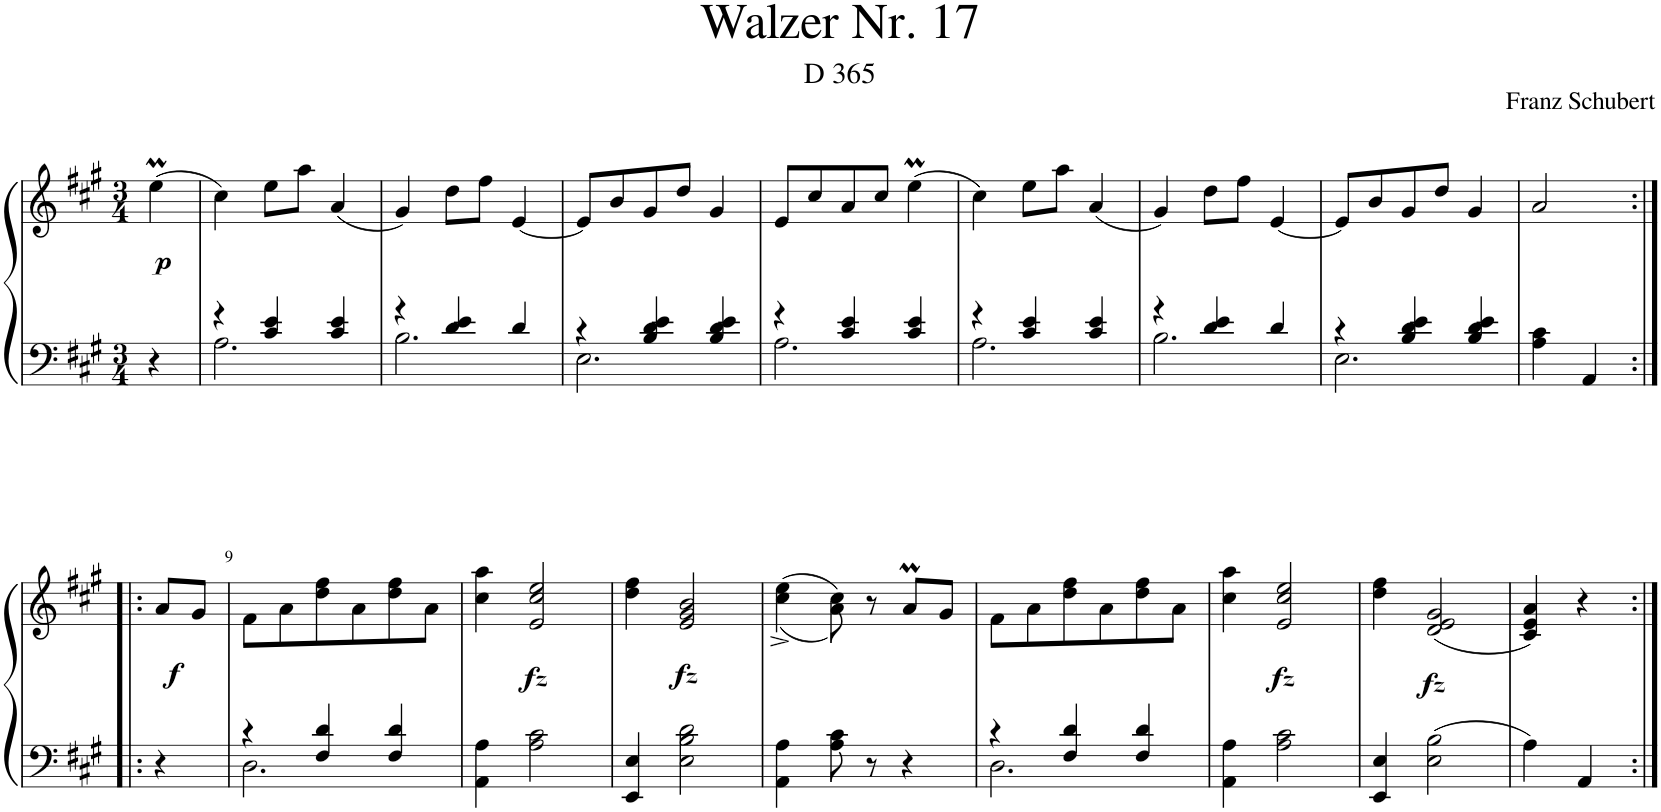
**kern	**kern	**dynam
*part1	*part1	*part1
*staff2	*staff1	*staff1/2
*I"Piano	*	*
*I'Pno.	*	*
*clefF4	*clefG2	*
*k[f#c#g#]	*k[f#c#g#]	*
*M3/4	*M3/4	*
=	=	=
!	!	!LO:DY:b
4r	(4eeM\	p
=1	=1	=1
*^	*	*
4r	2.A\	4cc#\)	.
4c#/ 4e/	.	8ee\L	.
.	.	8aa\J	.
4c#/ 4e/	.	(4a/	.
=2	=2	=2	=2
4r	2.B\	4g#/)	.
4d/ 4e/	.	8dd\L	.
.	.	8ff#\J	.
4d/	.	[4e/	.
=3	=3	=3	=3
4r	2.E\	8e/L]	.
.	.	8b/	.
4B/ 4d/ 4e/	.	8g#/	.
.	.	8dd/J	.
4B/ 4d/ 4e/	.	4g#/	.
=4	=4	=4	=4
4r	2.A\	8e/L	.
.	.	8cc#/	.
4c#/ 4e/	.	8a/	.
.	.	8cc#/J	.
4c#/ 4e/	.	(4eeM\	.
=5	=5	=5	=5
4r	2.A\	4cc#\)	.
4c#/ 4e/	.	8ee\L	.
.	.	8aa\J	.
4c#/ 4e/	.	(4a/	.
=6	=6	=6	=6
4r	2.B\	4g#/)	.
4d/ 4e/	.	8dd\L	.
.	.	8ff#\J	.
4d/	.	[4e/	.
=7	=7	=7	=7
4r	2.E\	8e/L]	.
.	.	8b/	.
4B/ 4d/ 4e/	.	8g#/	.
.	.	8dd/J	.
4B/ 4d/ 4e/	.	4g#/	.
*v	*v	*	*
=8	=8	=8
4A\ 4c#\	2a/	.
4AA/	.	.
!!LO:LB:g=z
=8X1:|!|:	=8X1:|!|:	=8X1:|!|:
!	!	!LO:DY:b
4r	8a/L	f
.	8g#/J	.
=9	=9	=9
*^	*	*
4r	2.D\	8f#\L	.
.	.	8a\	.
4F#/ 4d/	.	8dd\ 8ff#\	.
.	.	8a\	.
4F#/ 4d/	.	8dd\ 8ff#\	.
.	.	8a\J	.
*v	*v	*	*
=10	=10	=10
4AA\ 4A\	4cc#\ 4aa\	.
!	!	!LO:DY:b
2A\ 2c#\	2e/ 2cc#/ 2ee/	fz
=11	=11	=11
4EE/ 4E/	4dd\ 4ff#\	.
!	!	!LO:DY:b
2E\ 2B\ 2d\	2e/ 2g#/ 2b/	fz
=12	=12	=12
4AA\ 4A\	(<(4cc#\^< 4ee\^<	.
8A\ 8c#\	8a\ 8cc#\))	.
8r	8r	.
4r	8aM/L	.
.	8g#/J	.
=13	=13	=13
*^	*	*
4r	2.D\	8f#\L	.
.	.	8a\	.
4F#/ 4d/	.	8dd\ 8ff#\	.
.	.	8a\	.
4F#/ 4d/	.	8dd\ 8ff#\	.
.	.	8a\J	.
*v	*v	*	*
=14	=14	=14
4AA\ 4A\	4cc#\ 4aa\	.
!	!	!LO:DY:b
2A\ 2c#\	2e/ 2cc#/ 2ee/	fz
=15	=15	=15
4EE/ 4E/	4dd\ 4ff#\	.
!	!	!LO:DY:b
2E\ 2B\	(2d/ 2e/ 2g#/	fz
=16	=16	=16
4A\	4c#/ 4e/ 4a/)	.
4AA/	4r	.
=:|!	=:|!	=:|!
*-	*-	*-
